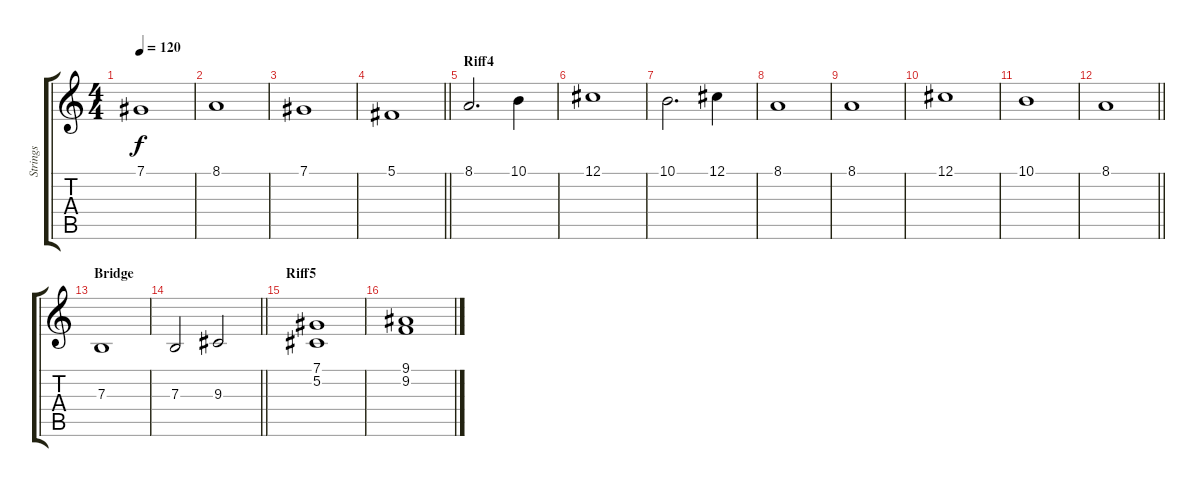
\track ("Strings" "Strings") {instrument stringensemble1}
\staff {score tabs}
\tuning (Db4 Ab3 E3 B2 Gb2 Db2) {hide}
\ts (4 4)
\tempo 120
\clef g2
\ks c
7.1.1{dy f volume 6} |
8.1.1 |
7.1.1 |
\barLineRight lightlight
5.1.1 |
\section ("" "Riff4")
8.1.2{d volume 8} 10.1.4 |
12.1.1 |
10.1.2{d} 12.1.4 |
8.1.1 |
8.1.1 |
12.1.1 |
10.1.1 |
\barLineRight lightlight
8.1.1 |
\section ("" "Bridge")
7.3.1 |
\barLineRight lightlight
7.3.2 9.3.2 |
\section ("" "Riff5")
(7.1 5.2).1 |
(9.1 9.2).1
